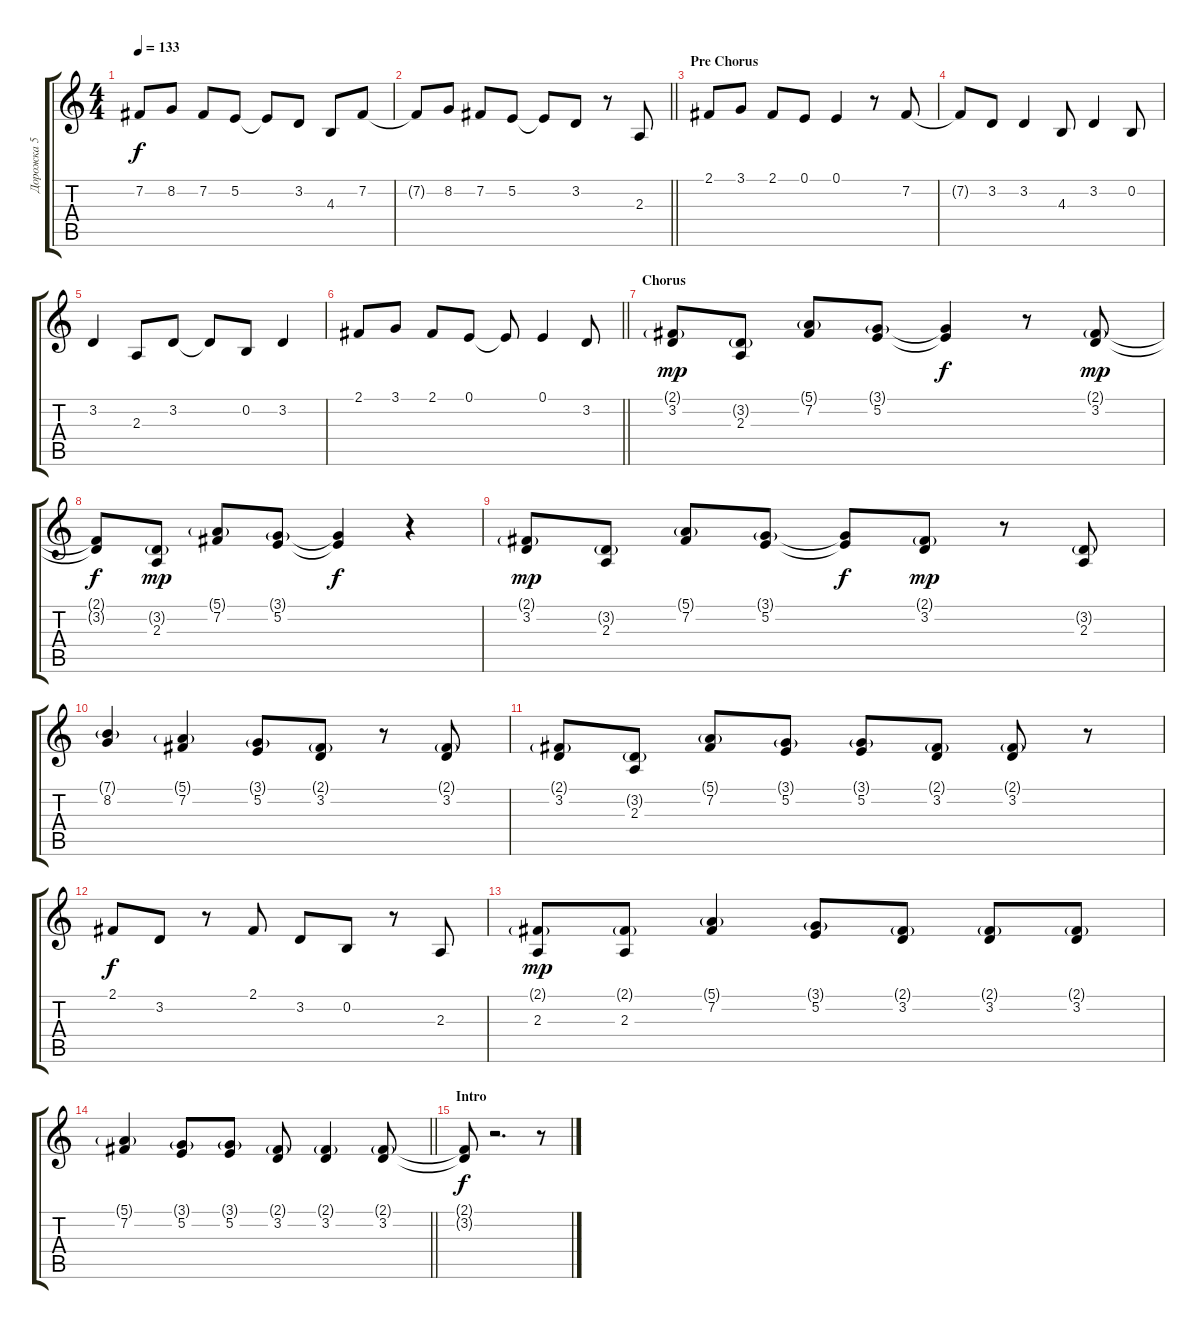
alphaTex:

\track ("Дорожка 5" "Дорожка 5") {instrument altosax}
\staff {score tabs}
\tuning (E4 B3 G3 D3 A2 E2) {hide}
\ts (4 4)
\tempo 133
\clef g2
\ks c
7.2.8{dy f} 8.2.8 7.2.8 5.2.8 5.2{t}.8 3.2.8 4.3.8 7.2.8 |
\barLineRight lightlight
7.2{t}.8 8.2.8 7.2.8 5.2.8 5.2{t}.8 3.2.8 r.8 2.3.8 |
\section ("" "Pre Chorus")
2.1.8 3.1.8 2.1.8 0.1.8 0.1.4 r.8 7.2.8 |
7.2{t}.8 3.2.8 3.2.4 4.3.8 3.2.4 0.2.8 |
3.2.4 2.3.8 3.2.8 3.2{t}.8 0.2.8 3.2.4 |
\barLineRight lightlight
2.1.8 3.1.8 2.1.8 0.1.8 0.1{t}.8 0.1.4 3.2.8 |
\section ("" "Chorus")
(2.1{g} 3.2).8{dy mp} (3.2{g} 2.3).8 (5.1{g} 7.2).8 (3.1{g} 5.2).8 (3.1{t} 5.2{t}).4{dy f} r.8 (2.1{g} 3.2).8{dy mp} |
(2.1{t} 3.2{t}).8{dy f} (3.2{g} 2.3).8{dy mp} (5.1{g} 7.2).8 (3.1{g} 5.2).8 (3.1{t} 5.2{t}).4{dy f} r.4 |
(2.1{g} 3.2).8{dy mp} (3.2{g} 2.3).8 (5.1{g} 7.2).8 (3.1{g} 5.2).8 (3.1{t} 5.2{t}).8{dy f} (2.1{g} 3.2).8{dy mp} r.8 (3.2{g} 2.3).8 |
(7.1{g} 8.2).4 (5.1{g} 7.2).4 (3.1{g} 5.2).8 (2.1{g} 3.2).8 r.8 (2.1{g} 3.2).8 |
(2.1{g} 3.2).8 (3.2{g} 2.3).8 (5.1{g} 7.2).8 (3.1{g} 5.2).8 (3.1{g} 5.2).8 (2.1{g} 3.2).8 (2.1{g} 3.2).8 r.8 |
2.1.8{dy f} 3.2.8 r.8 2.1.8 3.2.8 0.2.8 r.8 2.3.8 |
(2.1{g} 2.3).8{dy mp} (2.1{g} 2.3).8 (5.1{g} 7.2).4 (3.1{g} 5.2).8 (2.1{g} 3.2).8 (2.1{g} 3.2).8 (2.1{g} 3.2).8 |
\barLineRight lightlight
(5.1{g} 7.2).4 (3.1{g} 5.2).8 (3.1{g} 5.2).8 (2.1{g} 3.2).8 (2.1{g} 3.2).4 (2.1{g} 3.2).8 |
\section ("" "Intro")
(2.1{t} 3.2{t}).8{dy f} r.2{d} r.8
